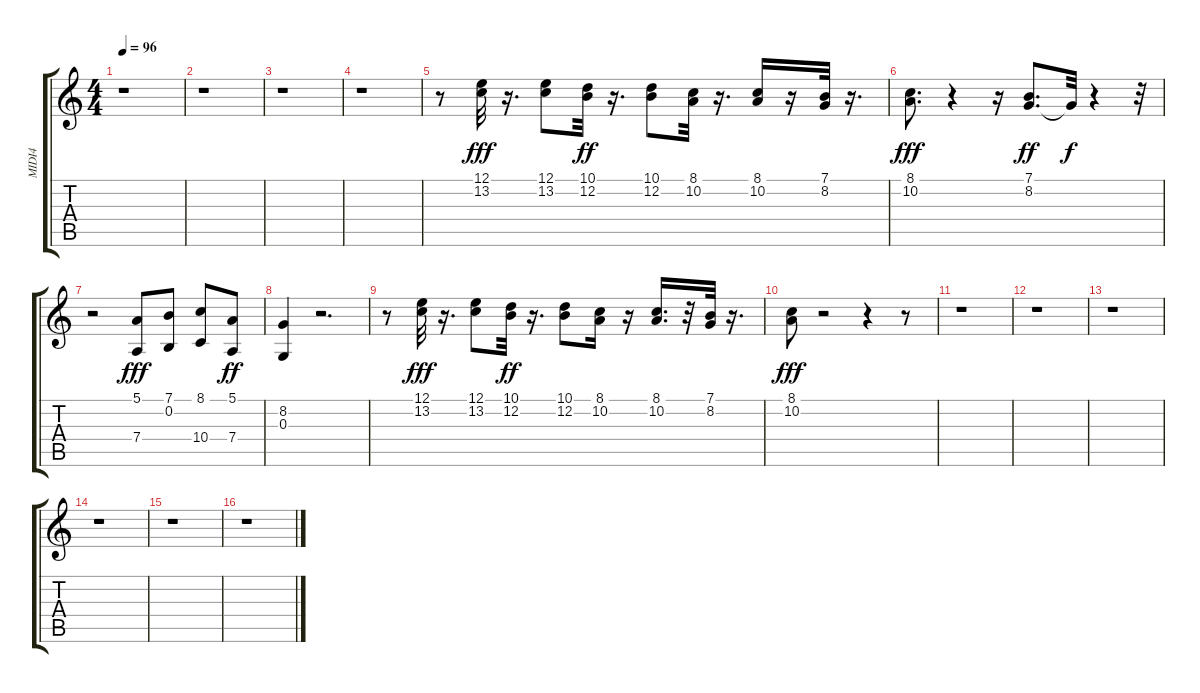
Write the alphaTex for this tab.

\track ("MIDI4" "MIDI4") {instrument synthvoice}
\staff {score tabs}
\tuning (E4 B3 G3 D3 A2 E2) {hide}
\ts (4 4)
\tempo 96
\clef g2
\ks c
r.1{dy fff} |
r.1 |
r.1 |
r.1 |
r.8 (12.1 13.2).32 r.16{d} (12.1 13.2).8 (10.1 12.2).32{dy ff} r.16{d} (10.1 12.2).8 (8.1 10.2).32 r.16{d} (8.1 10.2).16 r.16 (7.1 8.2).32 r.16{d} |
(8.1 10.2).8{d dy fff} r.4 r.16 (7.1 8.2).8{d dy ff} 8.2{t}.32{dy f} r.4 r.32 |
r.2 (5.1 7.4).8{dy fff} (7.1 0.2).8 (8.1 10.4).8 (5.1 7.4).8{dy ff} |
(8.2 0.3).4 r.2{d} |
r.8 (12.1 13.2).32{dy fff} r.16{d} (12.1 13.2).8 (10.1 12.2).32{dy ff} r.16{d} (10.1 12.2).8 (8.1 10.2).16 r.16 (8.1 10.2).16{d} r.32 (7.1 8.2).32 r.16{d} |
(8.1 10.2).8{dy fff} r.2 r.4 r.8 |
r.1 |
r.1 |
r.1 |
r.1 |
r.1 |
r.1
